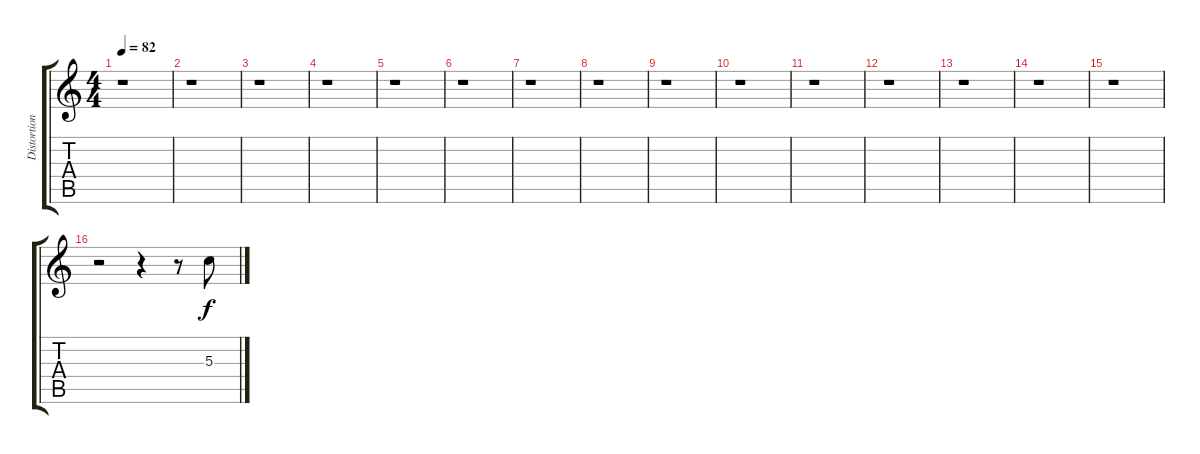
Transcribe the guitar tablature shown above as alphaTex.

\track ("Distortion (solo)" "Distortion") {instrument distortionguitar}
\staff {score tabs}
\tuning (E4 B3 G3 D3 A2 E2) {hide}
\ts (4 4)
\tempo 82
\clef g2
\ks c
r.1{dy f} |
r.1 |
r.1 |
r.1 |
r.1 |
r.1 |
r.1 |
r.1 |
r.1 |
r.1 |
r.1 |
r.1 |
r.1 |
r.1 |
r.1 |
r.2 r.4 r.8 5.3{ss}.8
